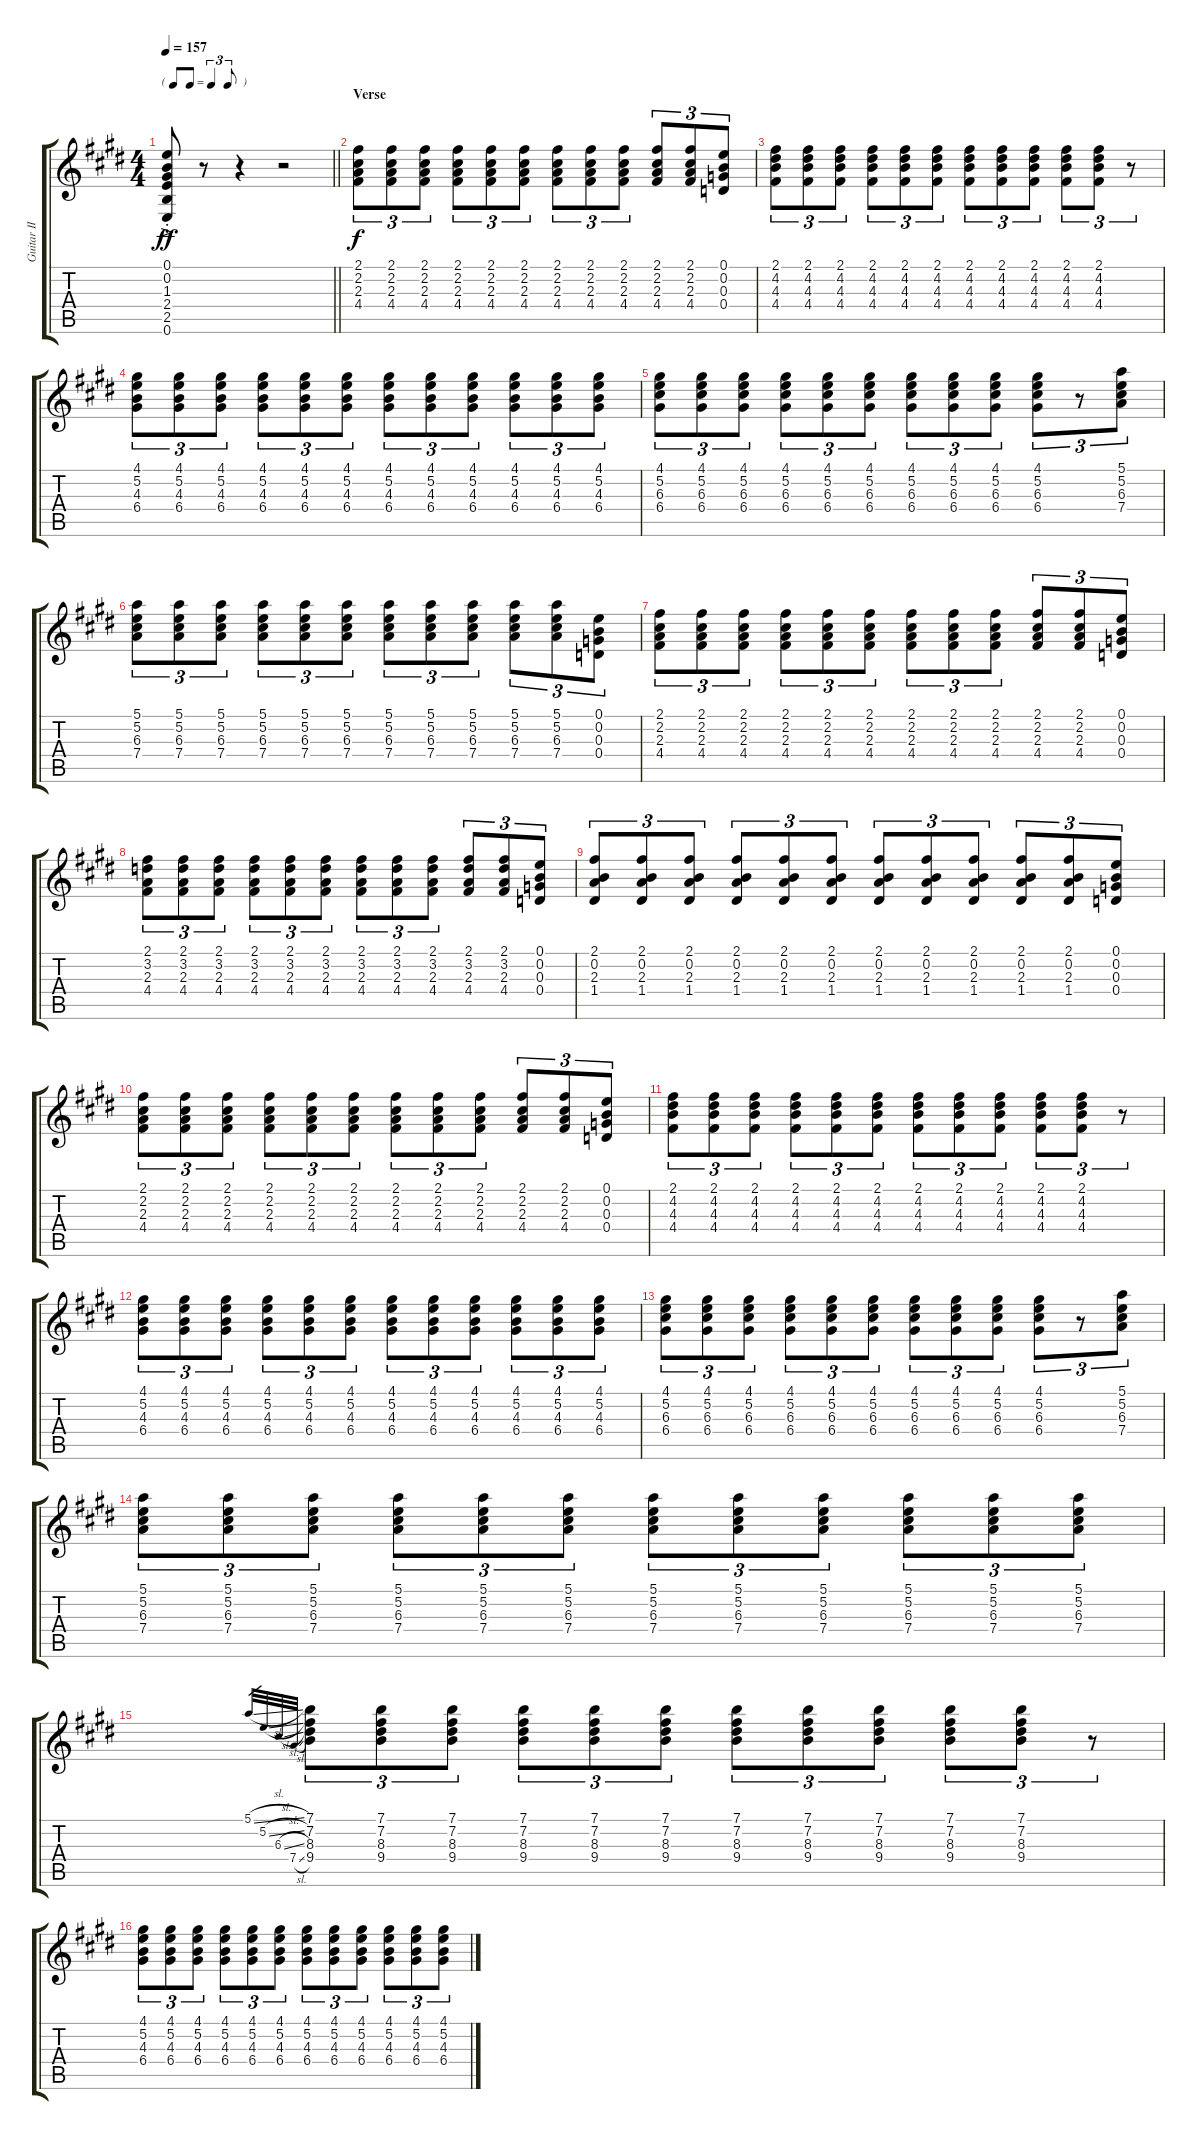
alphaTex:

\track ("Guitar II" "Guitar II") {instrument electricguitarclean}
\staff {score tabs}
\tuning (E4 B3 G3 D3 A2 E2) {hide}
\ts (4 4)
\tf triplet8th
\tempo 157
\clef g2
\barLineRight lightlight
\ks e
(0.1{ac st} 0.2{ac st} 1.3{ac st} 2.4{ac st} 2.5{ac st} 0.6{ac st}).8{dy ff} r.8 r.4 r.2 |
\section ("" "Verse")
(2.1 2.2 2.3 4.4).8{tu (3 2) dy f} (2.1 2.2 2.3 4.4).8{tu (3 2)} (2.1 2.2 2.3 4.4).8{tu (3 2)} (2.1 2.2 2.3 4.4).8{tu (3 2)} (2.1 2.2 2.3 4.4).8{tu (3 2)} (2.1 2.2 2.3 4.4).8{tu (3 2)} (2.1 2.2 2.3 4.4).8{tu (3 2)} (2.1 2.2 2.3 4.4).8{tu (3 2)} (2.1 2.2 2.3 4.4).8{tu (3 2)} (2.1 2.2 2.3 4.4).8{tu (3 2)} (2.1 2.2 2.3 4.4).8{tu (3 2)} (0.1 0.2 0.3 0.4).8{tu (3 2)} |
(2.1 4.2 4.3 4.4).8{tu (3 2)} (2.1 4.2 4.3 4.4).8{tu (3 2)} (2.1 4.2 4.3 4.4).8{tu (3 2)} (2.1 4.2 4.3 4.4).8{tu (3 2)} (2.1 4.2 4.3 4.4).8{tu (3 2)} (2.1 4.2 4.3 4.4).8{tu (3 2)} (2.1 4.2 4.3 4.4).8{tu (3 2)} (2.1 4.2 4.3 4.4).8{tu (3 2)} (2.1 4.2 4.3 4.4).8{tu (3 2)} (2.1 4.2 4.3 4.4).8{tu (3 2)} (2.1 4.2 4.3 4.4).8{tu (3 2)} r.8{tu (3 2)} |
(4.1 5.2 4.3 6.4).8{tu (3 2)} (4.1 5.2 4.3 6.4).8{tu (3 2)} (4.1 5.2 4.3 6.4).8{tu (3 2)} (4.1 5.2 4.3 6.4).8{tu (3 2)} (4.1 5.2 4.3 6.4).8{tu (3 2)} (4.1 5.2 4.3 6.4).8{tu (3 2)} (4.1 5.2 4.3 6.4).8{tu (3 2)} (4.1 5.2 4.3 6.4).8{tu (3 2)} (4.1 5.2 4.3 6.4).8{tu (3 2)} (4.1 5.2 4.3 6.4).8{tu (3 2)} (4.1 5.2 4.3 6.4).8{tu (3 2)} (4.1 5.2 4.3 6.4).8{tu (3 2)} |
(4.1 5.2 6.3 6.4).8{tu (3 2)} (4.1 5.2 6.3 6.4).8{tu (3 2)} (4.1 5.2 6.3 6.4).8{tu (3 2)} (4.1 5.2 6.3 6.4).8{tu (3 2)} (4.1 5.2 6.3 6.4).8{tu (3 2)} (4.1 5.2 6.3 6.4).8{tu (3 2)} (4.1 5.2 6.3 6.4).8{tu (3 2)} (4.1 5.2 6.3 6.4).8{tu (3 2)} (4.1 5.2 6.3 6.4).8{tu (3 2)} (4.1 5.2 6.3 6.4).8{tu (3 2)} r.8{tu (3 2)} (5.1 5.2 6.3 7.4).8{tu (3 2)} |
(5.1 5.2 6.3 7.4).8{tu (3 2)} (5.1 5.2 6.3 7.4).8{tu (3 2)} (5.1 5.2 6.3 7.4).8{tu (3 2)} (5.1 5.2 6.3 7.4).8{tu (3 2)} (5.1 5.2 6.3 7.4).8{tu (3 2)} (5.1 5.2 6.3 7.4).8{tu (3 2)} (5.1 5.2 6.3 7.4).8{tu (3 2)} (5.1 5.2 6.3 7.4).8{tu (3 2)} (5.1 5.2 6.3 7.4).8{tu (3 2)} (5.1 5.2 6.3 7.4).8{tu (3 2)} (5.1 5.2 6.3 7.4).8{tu (3 2)} (0.1 0.2 0.3 0.4).8{tu (3 2)} |
(2.1 2.2 2.3 4.4).8{tu (3 2)} (2.1 2.2 2.3 4.4).8{tu (3 2)} (2.1 2.2 2.3 4.4).8{tu (3 2)} (2.1 2.2 2.3 4.4).8{tu (3 2)} (2.1 2.2 2.3 4.4).8{tu (3 2)} (2.1 2.2 2.3 4.4).8{tu (3 2)} (2.1 2.2 2.3 4.4).8{tu (3 2)} (2.1 2.2 2.3 4.4).8{tu (3 2)} (2.1 2.2 2.3 4.4).8{tu (3 2)} (2.1 2.2 2.3 4.4).8{tu (3 2)} (2.1 2.2 2.3 4.4).8{tu (3 2)} (0.1 0.2 0.3 0.4).8{tu (3 2)} |
(2.1 3.2 2.3 4.4).8{tu (3 2)} (2.1 3.2 2.3 4.4).8{tu (3 2)} (2.1 3.2 2.3 4.4).8{tu (3 2)} (2.1 3.2 2.3 4.4).8{tu (3 2)} (2.1 3.2 2.3 4.4).8{tu (3 2)} (2.1 3.2 2.3 4.4).8{tu (3 2)} (2.1 3.2 2.3 4.4).8{tu (3 2)} (2.1 3.2 2.3 4.4).8{tu (3 2)} (2.1 3.2 2.3 4.4).8{tu (3 2)} (2.1 3.2 2.3 4.4).8{tu (3 2)} (2.1 3.2 2.3 4.4).8{tu (3 2)} (0.1 0.2 0.3 0.4).8{tu (3 2)} |
(2.1 0.2 2.3 1.4).8{tu (3 2)} (2.1 0.2 2.3 1.4).8{tu (3 2)} (2.1 0.2 2.3 1.4).8{tu (3 2)} (2.1 0.2 2.3 1.4).8{tu (3 2)} (2.1 0.2 2.3 1.4).8{tu (3 2)} (2.1 0.2 2.3 1.4).8{tu (3 2)} (2.1 0.2 2.3 1.4).8{tu (3 2)} (2.1 0.2 2.3 1.4).8{tu (3 2)} (2.1 0.2 2.3 1.4).8{tu (3 2)} (2.1 0.2 2.3 1.4).8{tu (3 2)} (2.1 0.2 2.3 1.4).8{tu (3 2)} (0.1 0.2 0.3 0.4).8{tu (3 2)} |
(2.1 2.2 2.3 4.4).8{tu (3 2)} (2.1 2.2 2.3 4.4).8{tu (3 2)} (2.1 2.2 2.3 4.4).8{tu (3 2)} (2.1 2.2 2.3 4.4).8{tu (3 2)} (2.1 2.2 2.3 4.4).8{tu (3 2)} (2.1 2.2 2.3 4.4).8{tu (3 2)} (2.1 2.2 2.3 4.4).8{tu (3 2)} (2.1 2.2 2.3 4.4).8{tu (3 2)} (2.1 2.2 2.3 4.4).8{tu (3 2)} (2.1 2.2 2.3 4.4).8{tu (3 2)} (2.1 2.2 2.3 4.4).8{tu (3 2)} (0.1 0.2 0.3 0.4).8{tu (3 2)} |
(2.1 4.2 4.3 4.4).8{tu (3 2)} (2.1 4.2 4.3 4.4).8{tu (3 2)} (2.1 4.2 4.3 4.4).8{tu (3 2)} (2.1 4.2 4.3 4.4).8{tu (3 2)} (2.1 4.2 4.3 4.4).8{tu (3 2)} (2.1 4.2 4.3 4.4).8{tu (3 2)} (2.1 4.2 4.3 4.4).8{tu (3 2)} (2.1 4.2 4.3 4.4).8{tu (3 2)} (2.1 4.2 4.3 4.4).8{tu (3 2)} (2.1 4.2 4.3 4.4).8{tu (3 2)} (2.1 4.2 4.3 4.4).8{tu (3 2)} r.8{tu (3 2)} |
(4.1 5.2 4.3 6.4).8{tu (3 2)} (4.1 5.2 4.3 6.4).8{tu (3 2)} (4.1 5.2 4.3 6.4).8{tu (3 2)} (4.1 5.2 4.3 6.4).8{tu (3 2)} (4.1 5.2 4.3 6.4).8{tu (3 2)} (4.1 5.2 4.3 6.4).8{tu (3 2)} (4.1 5.2 4.3 6.4).8{tu (3 2)} (4.1 5.2 4.3 6.4).8{tu (3 2)} (4.1 5.2 4.3 6.4).8{tu (3 2)} (4.1 5.2 4.3 6.4).8{tu (3 2)} (4.1 5.2 4.3 6.4).8{tu (3 2)} (4.1 5.2 4.3 6.4).8{tu (3 2)} |
(4.1 5.2 6.3 6.4).8{tu (3 2)} (4.1 5.2 6.3 6.4).8{tu (3 2)} (4.1 5.2 6.3 6.4).8{tu (3 2)} (4.1 5.2 6.3 6.4).8{tu (3 2)} (4.1 5.2 6.3 6.4).8{tu (3 2)} (4.1 5.2 6.3 6.4).8{tu (3 2)} (4.1 5.2 6.3 6.4).8{tu (3 2)} (4.1 5.2 6.3 6.4).8{tu (3 2)} (4.1 5.2 6.3 6.4).8{tu (3 2)} (4.1 5.2 6.3 6.4).8{tu (3 2)} r.8{tu (3 2)} (5.1 5.2 6.3 7.4).8{tu (3 2)} |
(5.1 5.2 6.3 7.4).8{tu (3 2)} (5.1 5.2 6.3 7.4).8{tu (3 2)} (5.1 5.2 6.3 7.4).8{tu (3 2)} (5.1 5.2 6.3 7.4).8{tu (3 2)} (5.1 5.2 6.3 7.4).8{tu (3 2)} (5.1 5.2 6.3 7.4).8{tu (3 2)} (5.1 5.2 6.3 7.4).8{tu (3 2)} (5.1 5.2 6.3 7.4).8{tu (3 2)} (5.1 5.2 6.3 7.4).8{tu (3 2)} (5.1 5.2 6.3 7.4).8{tu (3 2)} (5.1 5.2 6.3 7.4).8{tu (3 2)} (5.1 5.2 6.3 7.4).8{tu (3 2)} |
5.1{sl}.32{gr} 5.2{sl}.32{gr} 6.3{sl}.32{gr} 7.4{sl}.32{gr} (7.1 7.2 8.3 9.4).8{tu (3 2)} (7.1 7.2 8.3 9.4).8{tu (3 2)} (7.1 7.2 8.3 9.4).8{tu (3 2)} (7.1 7.2 8.3 9.4).8{tu (3 2)} (7.1 7.2 8.3 9.4).8{tu (3 2)} (7.1 7.2 8.3 9.4).8{tu (3 2)} (7.1 7.2 8.3 9.4).8{tu (3 2)} (7.1 7.2 8.3 9.4).8{tu (3 2)} (7.1 7.2 8.3 9.4).8{tu (3 2)} (7.1 7.2 8.3 9.4).8{tu (3 2)} (7.1 7.2 8.3 9.4).8{tu (3 2)} r.8{tu (3 2)} |
(4.1 5.2 4.3 6.4).8{tu (3 2)} (4.1 5.2 4.3 6.4).8{tu (3 2)} (4.1 5.2 4.3 6.4).8{tu (3 2)} (4.1 5.2 4.3 6.4).8{tu (3 2)} (4.1 5.2 4.3 6.4).8{tu (3 2)} (4.1 5.2 4.3 6.4).8{tu (3 2)} (4.1 5.2 4.3 6.4).8{tu (3 2)} (4.1 5.2 4.3 6.4).8{tu (3 2)} (4.1 5.2 4.3 6.4).8{tu (3 2)} (4.1 5.2 4.3 6.4).8{tu (3 2)} (4.1 5.2 4.3 6.4).8{tu (3 2)} (4.1 5.2 4.3 6.4).8{tu (3 2)}
